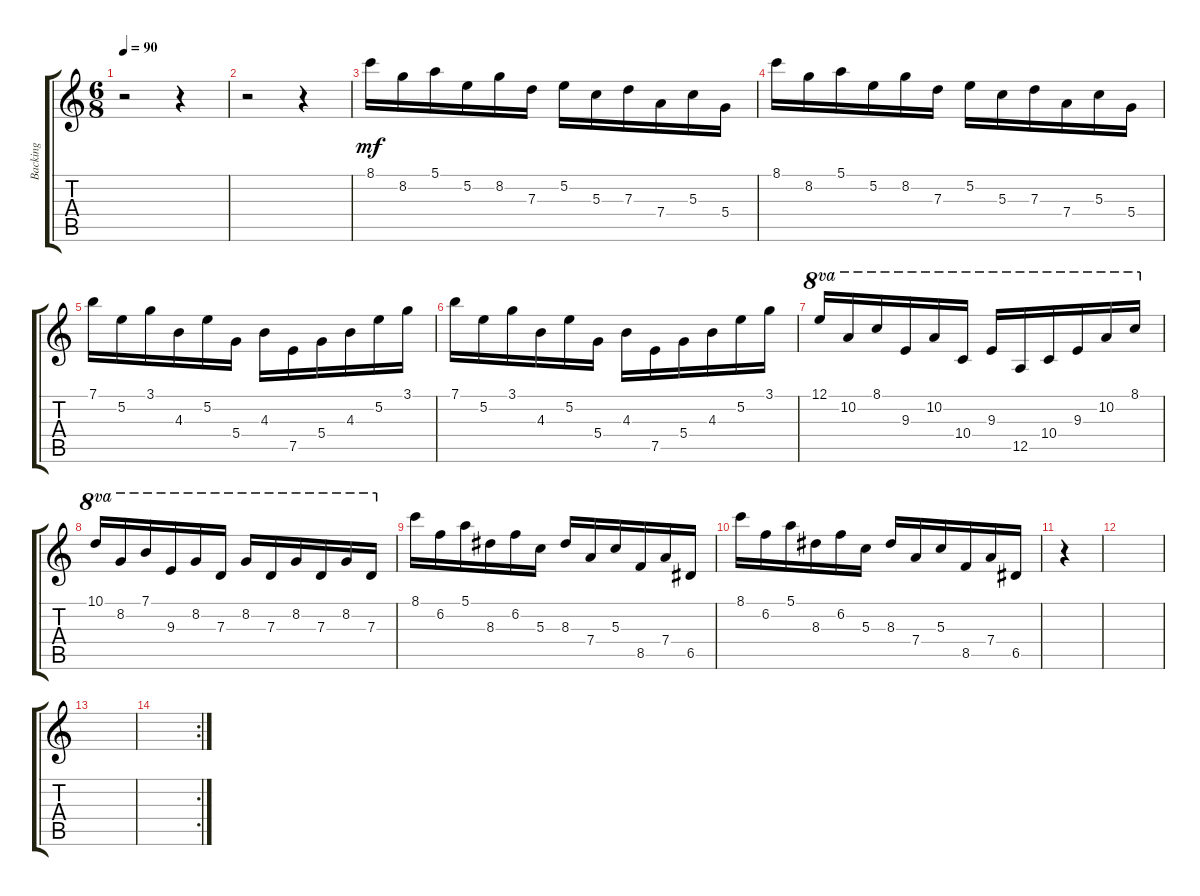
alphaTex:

\track ("Backing" "Backing") {instrument electricguitarjazz}
\staff {score tabs}
\tuning (E4 B3 G3 D3 A2 E2) {hide}
\ts (6 8)
\tempo 90
\clef g2
\ks c
r.2{dy mp} r.4 |
r.2 r.4 |
8.1.16{dy mf} 8.2.16 5.1.16 5.2.16 8.2.16 7.3.16 5.2.16 5.3.16 7.3.16 7.4.16 5.3.16 5.4.16 |
8.1.16 8.2.16 5.1.16 5.2.16 8.2.16 7.3.16 5.2.16 5.3.16 7.3.16 7.4.16 5.3.16 5.4.16 |
7.1.16 5.2.16 3.1.16 4.3.16 5.2.16 5.4.16 4.3.16 7.5.16 5.4.16 4.3.16 5.2.16 3.1.16 |
7.1.16 5.2.16 3.1.16 4.3.16 5.2.16 5.4.16 4.3.16 7.5.16 5.4.16 4.3.16 5.2.16 3.1.16 |
12.1.16{ot 8va} 10.2.16{ot 8va} 8.1.16{ot 8va} 9.3.16{ot 8va} 10.2.16{ot 8va} 10.4.16{ot 8va} 9.3.16{ot 8va} 12.5.16{ot 8va} 10.4.16{ot 8va} 9.3.16{ot 8va} 10.2.16{ot 8va} 8.1.16{ot 8va} |
10.1.16{ot 8va} 8.2.16{ot 8va} 7.1.16{ot 8va} 9.3.16{ot 8va} 8.2.16{ot 8va} 7.3.16{ot 8va} 8.2.16{ot 8va} 7.3.16{ot 8va} 8.2.16{ot 8va} 7.3.16{ot 8va} 8.2.16{ot 8va} 7.3.16{ot 8va} |
8.1.16 6.2.16 5.1.16 8.3.16 6.2.16 5.3.16 8.3.16 7.4.16 5.3.16 8.5.16 7.4.16 6.5.16 |
8.1.16 6.2.16 5.1.16 8.3.16 6.2.16 5.3.16 8.3.16 7.4.16 5.3.16 8.5.16 7.4.16 6.5.16 |
r.4 |
|
|
\rc 2
